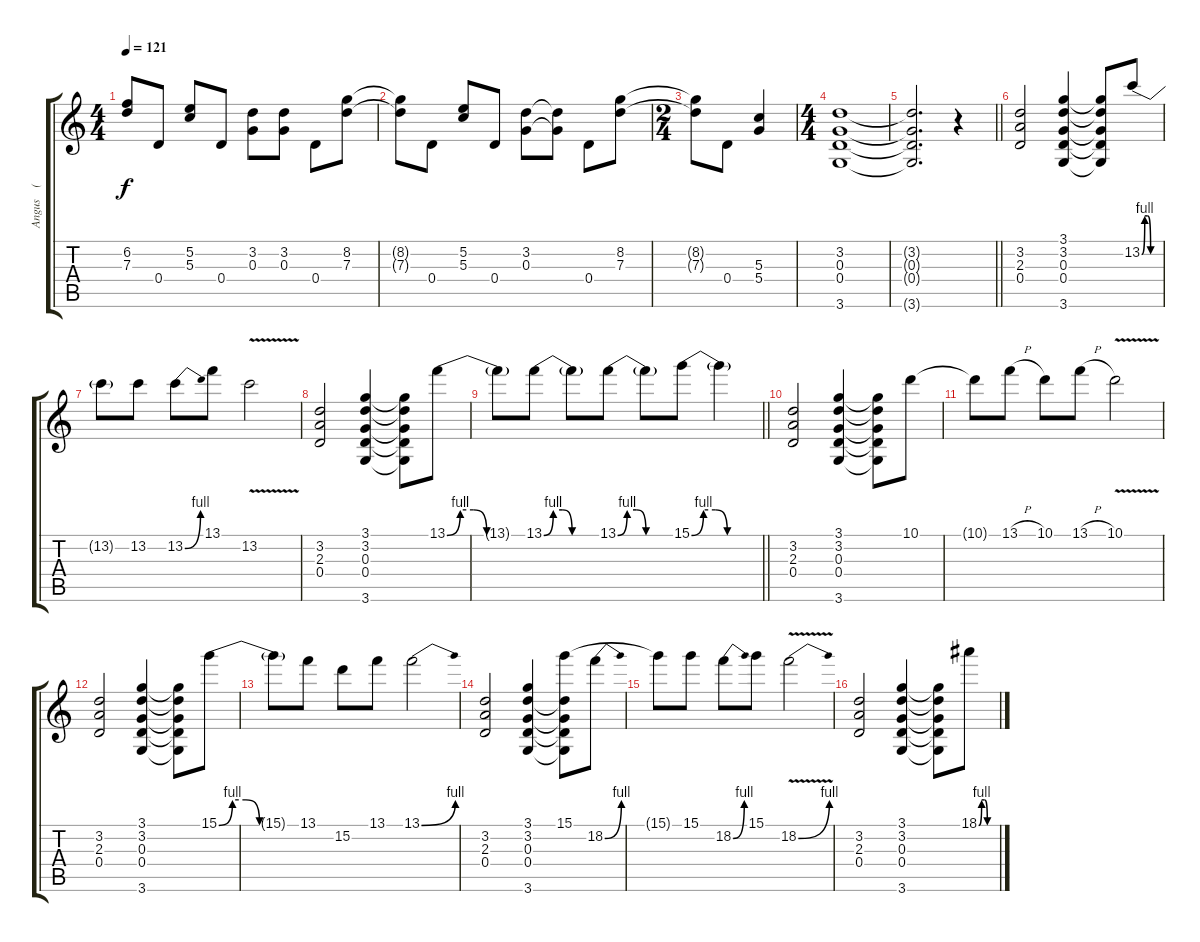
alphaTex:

\track ("Angus    (Lead)" "Angus    (") {instrument overdrivenguitar}
\staff {score tabs}
\tuning (E4 B3 G3 D3 A2 E2) {hide}
\ts (4 4)
\tempo 121
\clef g2
\ks c
(6.2{t} 7.3{t}).8{dy f} 0.4.8 (5.2 5.3).8 0.4.8 (3.2 0.3).8 (3.2 0.3).8 0.4.8 (8.2 7.3).8 |
(8.2{t} 7.3{t}).8 0.4.8 (5.2 5.3).8 0.4.8 (3.2 0.3).8 (3.2{t} 0.3{t}).8 0.4.8 (8.2 7.3).8 |
\ts (2 4)
(8.2{t} 7.3{t}).8 0.4.8 (5.3 5.4).4 |
\ts (4 4)
(3.2 0.3 0.4 3.6).1 |
\barLineRight lightlight
(3.2{t} 0.3{t} 0.4{t} 3.6{t}).2{d} r.4 |
(3.2 2.3 0.4).2 (3.1 3.2 0.3 0.4 3.6).4 (3.1{t} 3.2{t} 0.3{t} 0.4{t} 3.6{t}).8 13.2{be (custom 0 0 10 4 20 4 30 0 60 0)}.8 |
13.2{t}.8 13.2.8 13.2{be (bend 0 0 60 4)}.8 13.1.8 13.2{v}.2 |
(3.2 2.3 0.4).2 (3.1 3.2 0.3 0.4 3.6).4 (3.1{t} 3.2{t} 0.3{t} 0.4{t} 3.6{t}).8 13.1{be (custom 0 0 10 4 20 4 30 0 60 0)}.8 |
\barLineRight lightlight
13.1{t}.8 13.1{be (custom 0 0 10 4 20 4 30 0 60 0)}.8 13.1{t}.8 13.1{be (custom 0 0 10 4 20 4 30 0 60 0)}.8 13.1{t}.8 15.1{be (custom 0 0 10 4 20 4 30 0 60 0)}.8 15.1{t}.4 |
(3.2 2.3 0.4).2 (3.1 3.2 0.3 0.4 3.6).4 (3.1{t} 3.2{t} 0.3{t} 0.4{t} 3.6{t}).8 10.1.8 |
10.1{t}.8 13.1{h}.8 10.1.8 13.1{h}.8 10.1{v}.2 |
(3.2 2.3 0.4).2 (3.1 3.2 0.3 0.4 3.6).4 (3.1{t} 3.2{t} 0.3{t} 0.4{t} 3.6{t}).8 15.1{be (custom 0 0 10 4 20 4 30 0 60 0)}.8 |
15.1{t}.8 13.1.8 15.2.8 13.1.8 13.1{be (bend 0 0 60 4)}.2 |
(3.2 2.3 0.4).2 (3.1 3.2 0.3 0.4 3.6).4 (15.1 3.2{t} 0.3{t} 0.4{t} 3.6{t}).8 18.2{be (bend 0 0 60 4)}.8 |
15.1{t}.8 15.1.8 18.2{be (bend 0 0 60 4)}.8 15.1.8 18.2{be (bend 0 0 60 4) v}.2 |
(3.2 2.3 0.4).2 (3.1 3.2 0.3 0.4 3.6).4 (3.1{t} 3.2{t} 0.3{t} 0.4{t} 3.6{t}).8 18.1{be (custom 0 0 10 4 20 4 30 0 60 0)}.8
